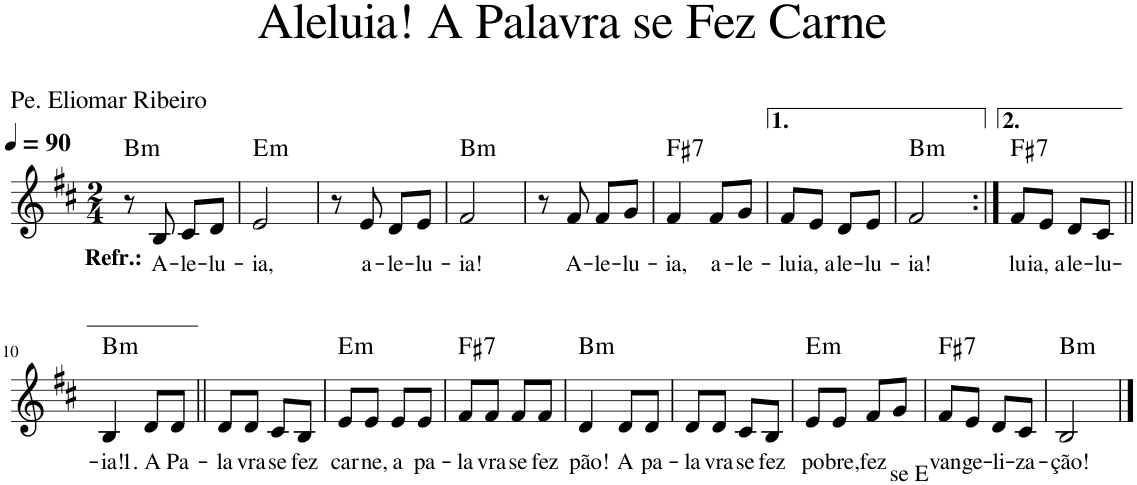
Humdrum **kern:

**kern	**text	**harte
*part1	*part1	*part1
*staff1	*staff1	*
*I"Voz	*	*
*I'Vo.	*	*
*clefG2	*	*
*k[f#c#]	*	*
*M2/4	*	*
*MM90	*	*
=1	=1	=1
!LO:TX:b:B:t=Refr.&colon;	!	!LO:H:kt=m
8r	.	B:min
!	!LO:LY:b	!
8B/	A-	.
!	!LO:LY:b	!
8c#/L	-le-	.
!	!LO:LY:b	!
8d/J	-lu-	.
=2	=2	=2
!	!LO:LY:b	!LO:H:kt=m
2e/	-ia,	E:min
=3	=3	=3
8r	.	.
!	!LO:LY:b	!
8e/	a-	.
!	!LO:LY:b	!
8d/L	-le-	.
!	!LO:LY:b	!
8e/J	-lu-	.
=4	=4	=4
!	!LO:LY:b	!LO:H:kt=m
2f#/	-ia!	B:min
=5	=5	=5
8r	.	.
!	!LO:LY:b	!
8f#/	A-	.
!	!LO:LY:b	!
8f#/L	-le-	.
!	!LO:LY:b	!
8g/J	-lu-	.
=6	=6	=6
!	!LO:LY:b	!LO:H:kt=7
4f#/	-ia,	F#:7
!	!LO:LY:b	!
8f#/L	a-	.
!	!LO:LY:b	!
8g/J	-le-	.
=7	=7	=7
!	!LO:LY:b	!
8f#/L	-lu-	.
!	!LO:LY:b	!
8e/J	-ia, a-	.
!	!LO:LY:b	!
8d/L	-le-	.
!	!LO:LY:b	!
8e/J	-lu-	.
=8	=8	=8
!	!LO:LY:b	!LO:H:kt=m
2f#/	-ia!	B:min
=9:|!	=9:|!	=9:|!
!	!LO:LY:b	!LO:H:kt=7
8f#/L	lu-	F#:7
!	!LO:LY:b	!
8e/J	-ia, a-	.
!	!LO:LY:b	!
8d/L	-le-	.
!	!LO:LY:b	!
8c#/J	-lu-	.
!!LO:LB:g=z
=10||	=10||	=10||
!	!LO:LY:b	!LO:H:kt=m
4B/	-ia!	B:min
!	!LO:LY:b	!
8d/L	1. A	.
!	!LO:LY:b	!
8d/J	Pa-	.
=11||	=11||	=11||
!	!LO:LY:b	!
8d/L	-la-	.
!	!LO:LY:b	!
8d/J	-vra	.
!	!LO:LY:b	!
8c#/L	se	.
!	!LO:LY:b	!
8B/J	fez	.
=12	=12	=12
!	!LO:LY:b	!LO:H:kt=m
8e/L	car-	E:min
!	!LO:LY:b	!
8e/J	-ne,	.
!	!LO:LY:b	!
8e/L	a	.
!	!LO:LY:b	!
8e/J	pa-	.
=13	=13	=13
!	!LO:LY:b	!LO:H:kt=7
8f#/L	-la-	F#:7
!	!LO:LY:b	!
8f#/J	-vra	.
!	!LO:LY:b	!
8f#/L	se	.
!	!LO:LY:b	!
8f#/J	fez	.
=14	=14	=14
!	!LO:LY:b	!LO:H:kt=m
4d/	pão!	B:min
!	!LO:LY:b	!
8d/L	A	.
!	!LO:LY:b	!
8d/J	pa-	.
=15	=15	=15
!	!LO:LY:b	!
8d/L	-la-	.
!	!LO:LY:b	!
8d/J	-vra	.
!	!LO:LY:b	!
8c#/L	se	.
!	!LO:LY:b	!
8B/J	fez	.
=16	=16	=16
!	!LO:LY:b	!LO:H:kt=m
8e/L	po-	E:min
!	!LO:LY:b	!
8e/J	-bre,	.
!	!LO:LY:b	!
8f#/L	fez-	.
!	!LO:LY:b	!
8g/J	-se E-	.
=17	=17	=17
!	!LO:LY:b	!LO:H:kt=7
8f#/L	-van-	F#:7
!	!LO:LY:b	!
8e/J	-ge-	.
!	!LO:LY:b	!
8d/L	-li-	.
!	!LO:LY:b	!
8c#/J	-za-	.
=18	=18	=18
!	!LO:LY:b	!LO:H:kt=m
2B/	-ção!	B:min
==	==	==
*-	*-	*-
